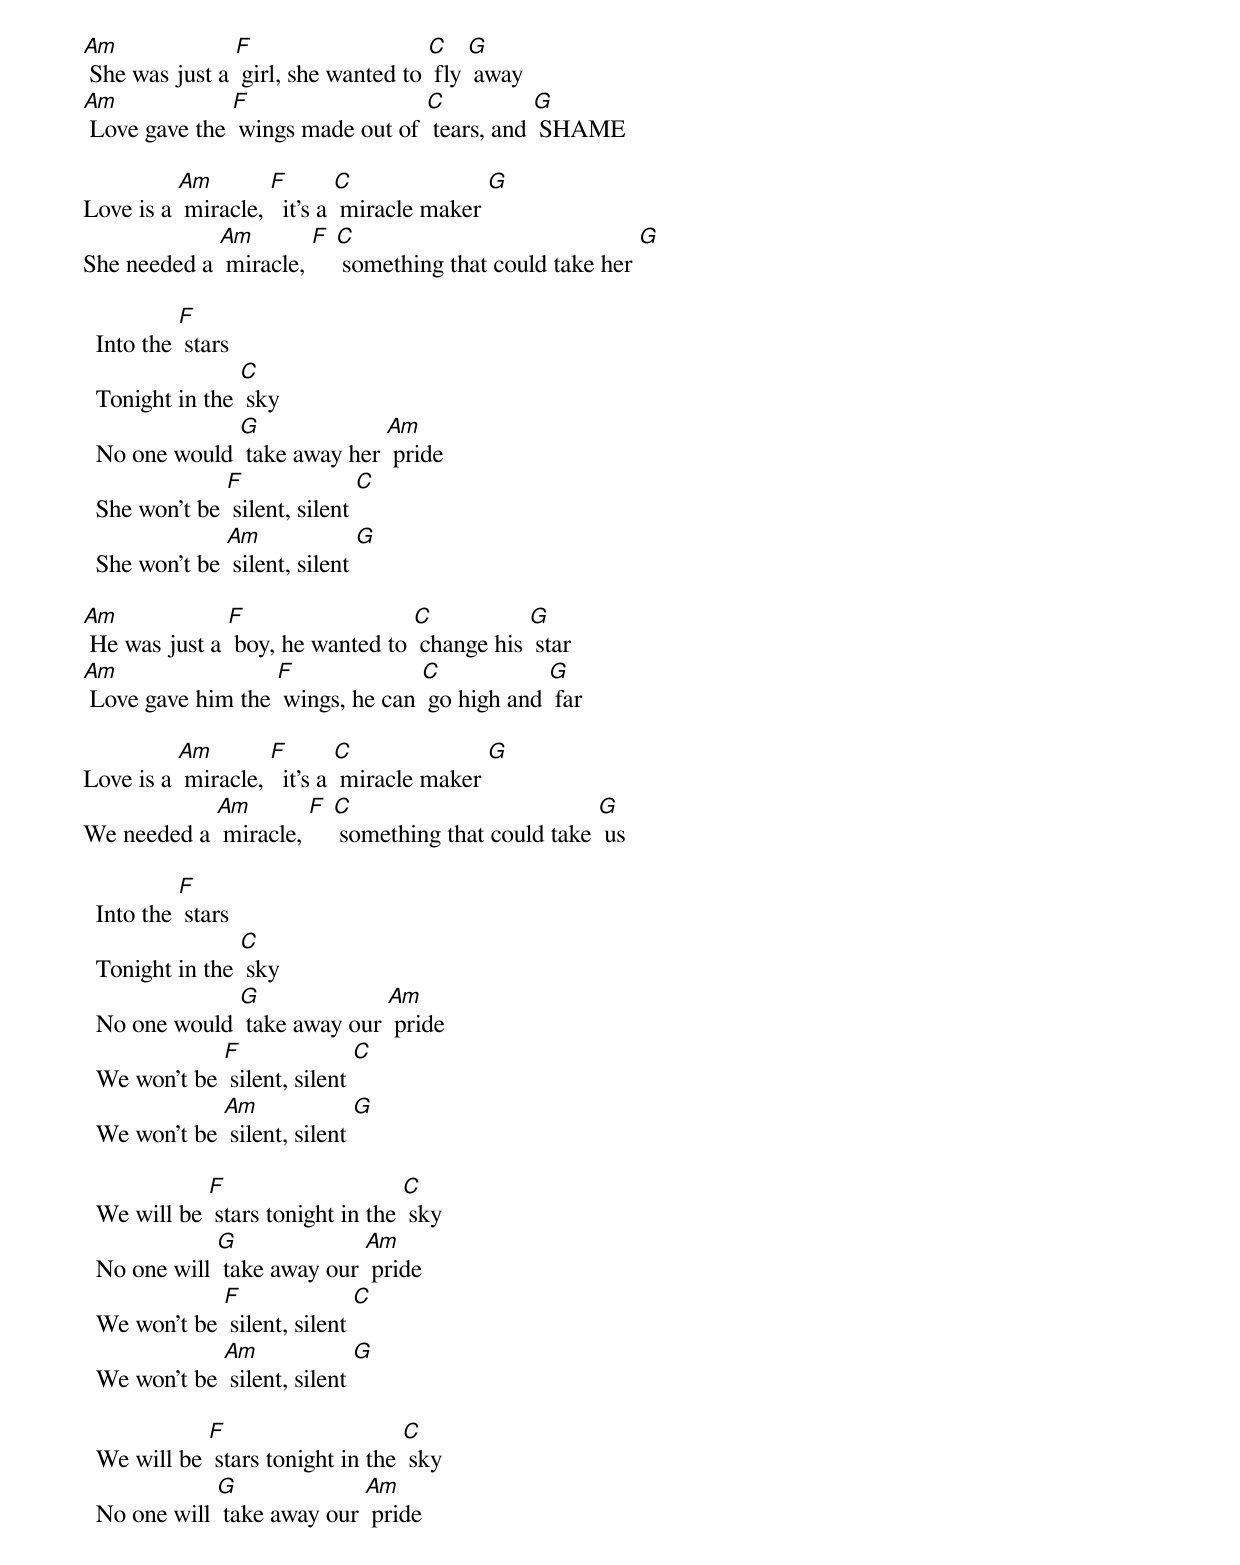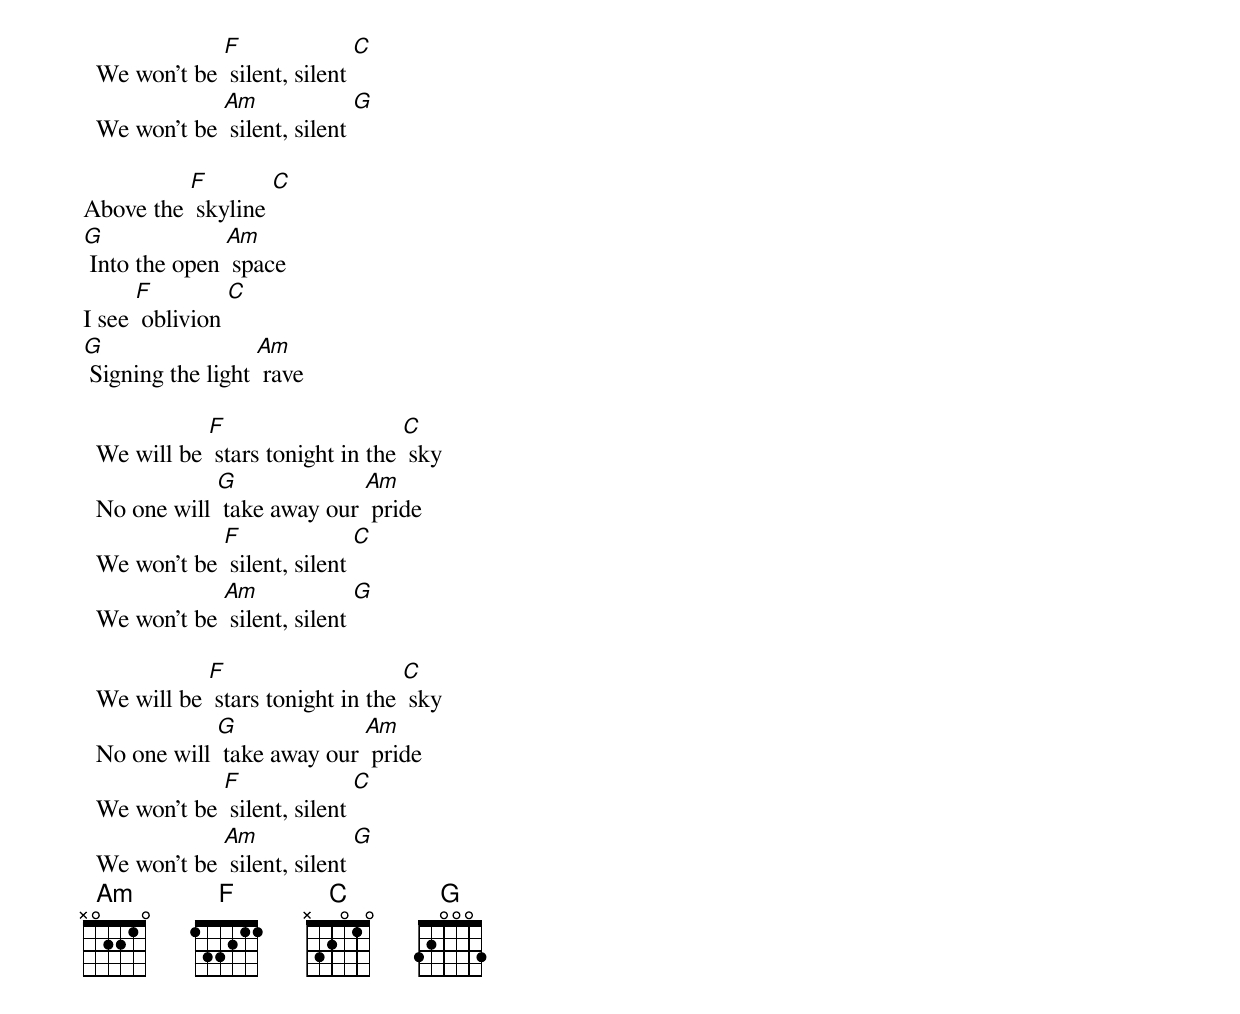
[Am] She was just a [F] girl, she wanted to [C] fly [G] away
[Am] Love gave the [F] wings made out of [C] tears, and [G] SHAME

Love is a [Am] miracle, [F]  it's a [C] miracle maker [G]
She needed a [Am] miracle, [F] [C] something that could take her [G]

  Into the [F] stars
  Tonight in the [C] sky
  No one would [G] take away her [Am] pride
  She won't be [F] silent, silent [C]
  She won't be [Am] silent, silent [G]

[Am] He was just a [F] boy, he wanted to [C] change his [G] star
[Am] Love gave him the [F] wings, he can [C] go high and [G] far

Love is a [Am] miracle, [F]  it's a [C] miracle maker [G]
We needed a [Am] miracle, [F] [C] something that could take [G] us

  Into the [F] stars
  Tonight in the [C] sky
  No one would [G] take away our [Am] pride
  We won't be [F] silent, silent [C]
  We won't be [Am] silent, silent [G]

  We will be [F] stars tonight in the [C] sky
  No one will [G] take away our [Am] pride
  We won't be [F] silent, silent [C]
  We won't be [Am] silent, silent [G]

  We will be [F] stars tonight in the [C] sky
  No one will [G] take away our [Am] pride
  We won't be [F] silent, silent [C]
  We won't be [Am] silent, silent [G]

Above the [F] skyline [C]
[G] Into the open [Am] space
I see [F] oblivion [C]
[G] Signing the light [Am] rave

  We will be [F] stars tonight in the [C] sky
  No one will [G] take away our [Am] pride
  We won't be [F] silent, silent [C]
  We won't be [Am] silent, silent [G]

  We will be [F] stars tonight in the [C] sky
  No one will [G] take away our [Am] pride
  We won't be [F] silent, silent [C]
  We won't be [Am] silent, silent [G]
